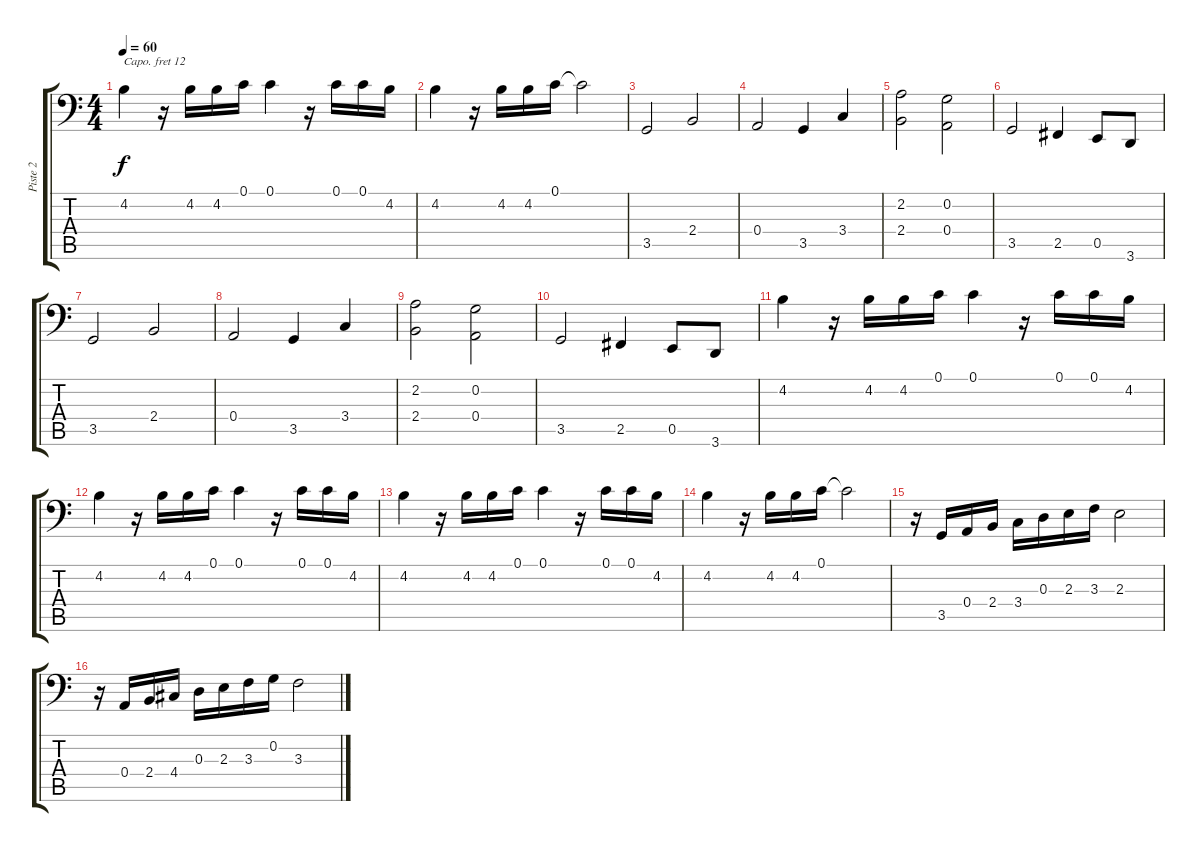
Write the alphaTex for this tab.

\track ("Piste 2" "Piste 2") {instrument synthstrings1}
\staff {score tabs}
\capo 12
\tuning (C3 G2 D2 A1 E1 B0) {hide}
\ts (4 4)
\tempo 60
\clef f4
\ks c
4.2.4{dy f instrument synthstrings1} r.16 4.2.16{instrument pizzicatostrings} 4.2.16 0.1.16 0.1.4{instrument synthstrings1} r.16{instrument pizzicatostrings} 0.1.16 0.1.16 4.2.16 |
4.2.4{instrument synthstrings1} r.16 4.2.16{instrument pizzicatostrings} 4.2.16 0.1.16 0.1{t}.2{instrument synthstrings1} |
3.5.2 2.4.2 |
0.4.2 3.5.4 3.4.4 |
(2.2 2.4).2 (0.2 0.4).2 |
3.5.2 2.5.4 0.5.8 3.6.8 |
3.5.2 2.4.2 |
0.4.2 3.5.4 3.4.4 |
(2.2 2.4).2 (0.2 0.4).2 |
3.5.2 2.5.4 0.5.8 3.6.8 |
4.2.4{instrument synthstrings1} r.16 4.2.16{instrument pizzicatostrings} 4.2.16 0.1.16 0.1.4{instrument synthstrings1} r.16{instrument pizzicatostrings} 0.1.16 0.1.16 4.2.16 |
4.2.4{instrument synthstrings1} r.16 4.2.16{instrument pizzicatostrings} 4.2.16 0.1.16 0.1.4{instrument synthstrings1} r.16{instrument pizzicatostrings} 0.1.16 0.1.16 4.2.16 |
4.2.4{instrument synthstrings1} r.16 4.2.16{instrument pizzicatostrings} 4.2.16 0.1.16 0.1.4{instrument synthstrings1} r.16{instrument pizzicatostrings} 0.1.16 0.1.16 4.2.16 |
4.2.4{instrument synthstrings1} r.16 4.2.16{instrument pizzicatostrings} 4.2.16 0.1.16 0.1{t}.2{instrument synthstrings1} |
r.16{instrument pizzicatostrings} 3.5.16 0.4.16 2.4.16 3.4.16 0.3.16 2.3.16 3.3.16 2.3.2{instrument synthstrings1} |
r.16{instrument pizzicatostrings} 0.4.16 2.4.16 4.4.16 0.3.16 2.3.16 3.3.16 0.2.16 3.3.2{instrument synthstrings1}
